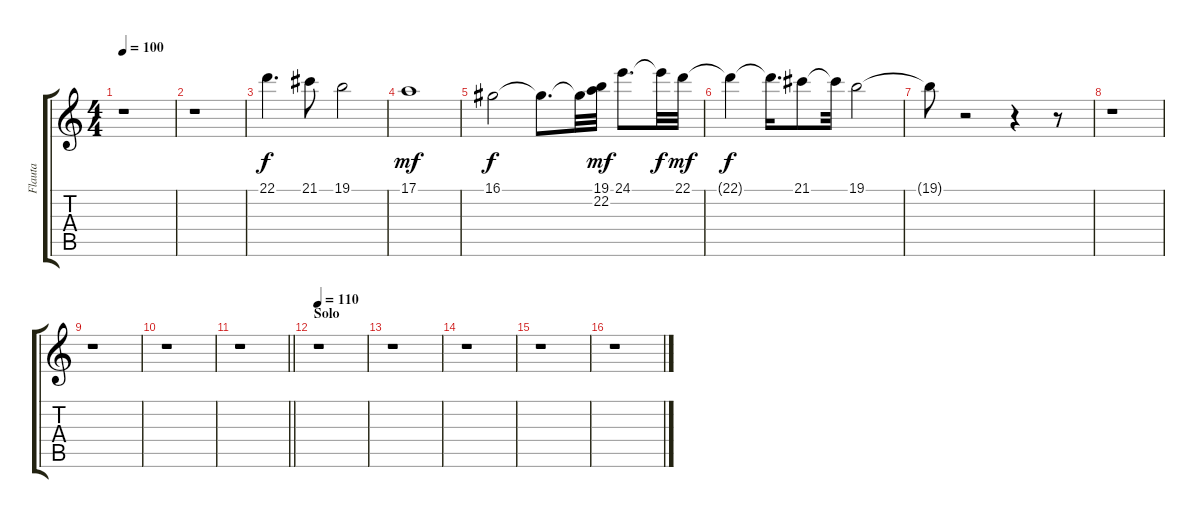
\track ("Flauta" "Flauta") {instrument flute}
\staff {score tabs}
\tuning (E4 B3 G3 D3 A2 E2) {hide}
\ts (4 4)
\tempo 100
\clef g2
\ks c
r.1{dy f} |
r.1 |
22.1.4{d} 21.1.8 19.1.2 |
17.1.1{dy mf} |
16.1.2{dy f} 16.1{t}.8{d} 16.1{t}.32 (19.1 22.2).32{dy mf} 24.1.8{d} 24.1{t}.32{dy f} 22.1.32{dy mf} |
22.1{t}.4{dy f} 22.1{t}.16{d} 21.1.8 21.1{t}.32 19.1.2 |
19.1{t}.8 r.2 r.4 r.8 |
r.1 |
r.1 |
r.1 |
\barLineRight lightlight
r.1 |
\section ("" "Solo")
\tempo 110
r.1 |
r.1 |
r.1 |
r.1 |
r.1
